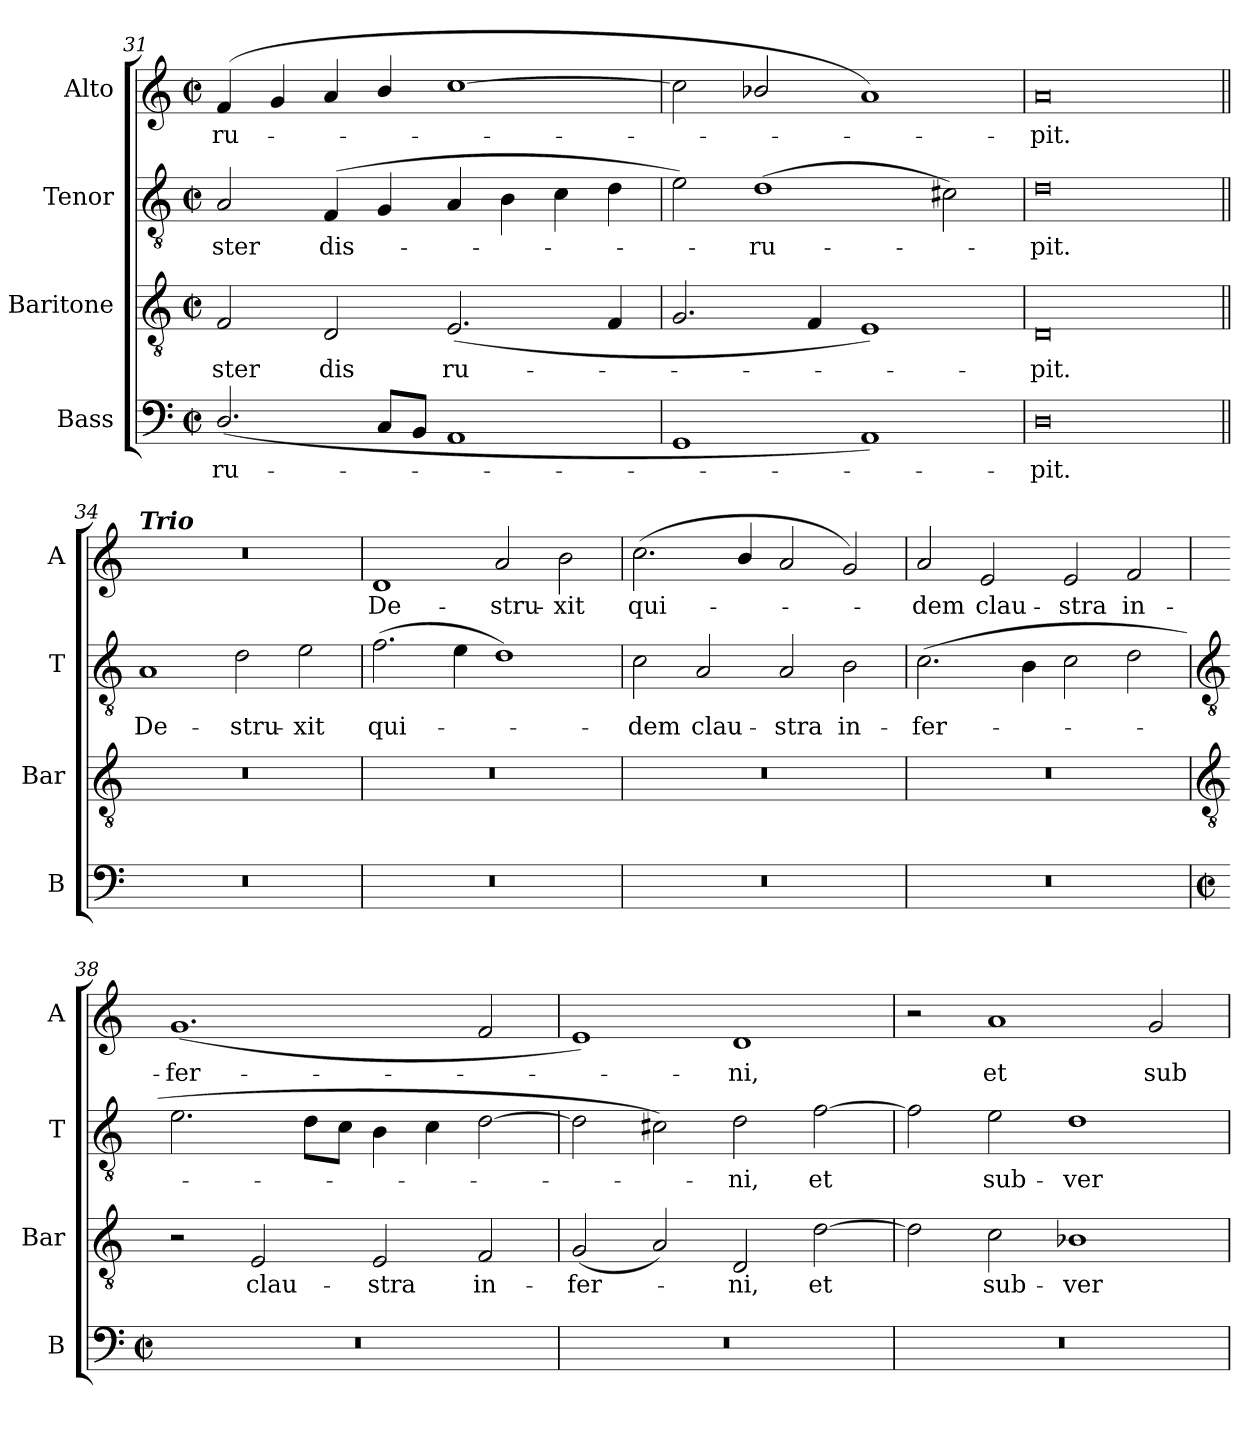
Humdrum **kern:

**kern	**text	**kern	**text	**kern	**text	**kern	**text
*part4	*part4	*part3	*part3	*part2	*part2	*part1	*part1
*staff4	*staff4	*staff3	*staff3	*staff2	*staff2	*staff1	*staff1
*I"Bass	*	*I"Baritone	*	*I"Tenor	*	*I"Alto	*
*I'B	*	*I'Bar	*	*I'T	*	*I'A	*
!!LO:LB:g=z
*clefF4	*	*clefGv2	*	*clefGv2	*	*clefG2	*
*k[]	*	*k[]	*	*k[]	*	*k[]	*
*C:	*	*C:	*	*C:	*	*C:	*
*M4/2	*	*M4/2	*	*M4/2	*	*M4/2	*
*met(c|)	*	*met(c|)	*	*met(c|)	*	*met(c|)	*
=31	=31	=31	=31	=31	=31	=31	=31
!	!LO:LY:b	!	!LO:LY:b	!	!LO:LY:b	!	!LO:LY:b
(<2.D/	-ru-	2F/	-ster	2A	ster	(<4f	-ru-
.	.	.	.	.	.	4g	.
!	!	!	!LO:LY:b	!	!LO:LY:b	!	!
.	.	2D	dis	(<4F	dis-	4a	.
8CL	.	.	.	4G	.	4b/	.
8BBJ	.	.	.	.	.	.	.
!	!	!	!LO:LY:b	!	!	!	!
1AA	.	(<2.E	ru-	4A	.	[1cc	.
.	.	.	.	4B	.	.	.
.	.	.	.	4c	.	.	.
.	.	4F	.	4d	.	.	.
=32	=32	=32	=32	=32	=32	=32	=32
1GG	.	2.G	.	2e)	.	2cc]	.
!	!	!	!	!	!LO:LY:b	!	!
.	.	.	.	(>1d	ru-	2b-X/	.
.	.	4F	.	.	.	.	.
1AA)	.	1E)	.	.	.	1a)	.
.	.	.	.	2c#X)	.	.	.
=33	=33	=33	=33	=33	=33	=33	=33
!	!LO:LY:b	!	!LO:LY:b	!	!LO:LY:b	!	!LO:LY:b
0D	pit.	0D	pit.	0d	pit.	0a	pit.
=34||	=34||	=34||	=34||	=34||	=34||	=34||	=34||
!	!	!	!	!	!	!LO:TX:a:Bi:t=Trio	!
!	!	!	!	!	!LO:LY:b	!	!
0r	.	0r	.	1A	De-	0r	.
!	!	!	!	!	!LO:LY:b	!	!
.	.	.	.	2d	-stru-	.	.
!	!	!	!	!	!LO:LY:b	!	!
.	.	.	.	2e	-xit	.	.
=35	=35	=35	=35	=35	=35	=35	=35
!	!	!	!	!	!LO:LY:b	!	!LO:LY:b
0r	.	0r	.	(>2.f\	qui-	1d	De-
.	.	.	.	4e	.	.	.
!	!	!	!	!	!	!	!LO:LY:b
.	.	.	.	1d)	.	2a	-stru-
!	!	!	!	!	!	!	!LO:LY:b
.	.	.	.	.	.	2b	-xit
=36	=36	=36	=36	=36	=36	=36	=36
!	!	!	!	!	!LO:LY:b	!	!LO:LY:b
0r	.	0r	.	2c	dem	(<2.cc	qui-
!	!	!	!	!	!LO:LY:b	!	!
.	.	.	.	2A	clau-	.	.
.	.	.	.	.	.	4b/	.
!	!	!	!	!	!LO:LY:b	!	!
.	.	.	.	2A	-stra	2a	.
!	!	!	!	!	!LO:LY:b	!	!
.	.	.	.	2B	in-	2g)	.
=37	=37	=37	=37	=37	=37	=37	=37
!	!	!	!	!	!LO:LY:b	!	!LO:LY:b
0r	.	0r	.	(>2.c	-fer-	2a	dem
!	!	!	!	!	!	!	!LO:LY:b
.	.	.	.	.	.	2e	clau-
.	.	.	.	4B	.	.	.
!	!	!	!	!	!	!	!LO:LY:b
.	.	.	.	2c	.	2e	-stra
!	!	!	!	!	!	!	!LO:LY:b
.	.	.	.	2d	.	2f	in-
!!LO:LB:g=z
=38	=38	=38	=38	=38	=38	=38	=38
*	*	*clefGv2	*	*clefGv2	*	*	*
*M4/2	*	*	*	*	*	*	*
*met(c|)	*	*	*	*	*	*	*
!	!	!	!	!	!	!	!LO:LY:b
0r	.	2r	.	2.e	.	(<1.g	-fer-
!	!	!	!LO:LY:b	!	!	!	!
.	.	2E	clau-	.	.	.	.
.	.	.	.	8dL	.	.	.
.	.	.	.	8cJ	.	.	.
!	!	!	!LO:LY:b	!	!	!	!
.	.	2E	-stra	4B	.	.	.
.	.	.	.	4c	.	.	.
!	!	!	!LO:LY:b	!	!	!	!
.	.	2F	in-	[2d	.	2f	.
=39	=39	=39	=39	=39	=39	=39	=39
!	!	!	!LO:LY:b	!	!	!	!
0r	.	(<2G	-fer-	2d]	.	1e)	.
.	.	2A)	.	2c#X)	.	.	.
!	!	!	!LO:LY:b	!	!LO:LY:b	!	!LO:LY:b
.	.	2D	-ni,	2d	ni,	1d	ni,
!	!	!	!LO:LY:b	!	!LO:LY:b	!	!
.	.	[2d	et	[2f\	et	.	.
=40	=40	=40	=40	=40	=40	=40	=40
0r	.	2d]	.	2f\]	.	2r	.
!	!	!	!LO:LY:b	!	!LO:LY:b	!	!LO:LY:b
.	.	2c	sub-	2e	sub-	1a	et
!	!	!	!LO:LY:b	!	!LO:LY:b	!	!
.	.	1B-X	-ver-	1d	-ver-	.	.
!	!	!	!	!	!	!	!LO:LY:b
.	.	.	.	.	.	2g	sub-
=	=	=	=	=	=	=	=
*-	*-	*-	*-	*-	*-	*-	*-
